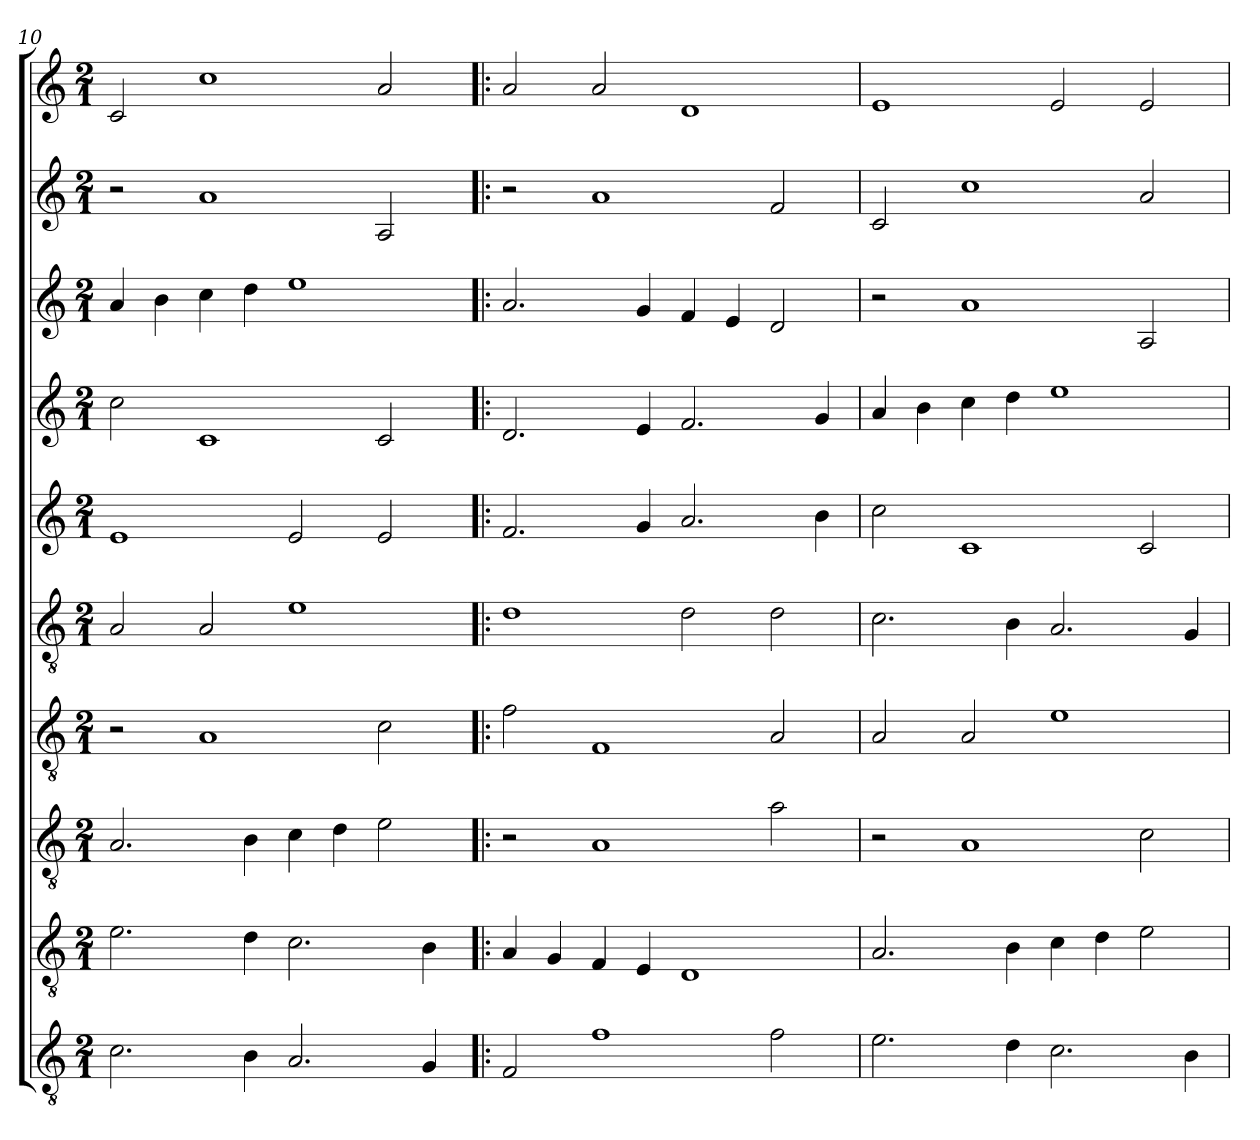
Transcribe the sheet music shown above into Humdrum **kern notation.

**kern	**kern	**kern	**kern	**kern	**kern	**kern	**kern	**kern	**kern
*part10	*part9	*part8	*part7	*part6	*part5	*part4	*part3	*part2	*part1
*staff10	*staff9	*staff8	*staff7	*staff6	*staff5	*staff4	*staff3	*staff2	*staff1
*clefGv2	*clefGv2	*clefGv2	*clefGv2	*clefGv2	*clefG2	*clefG2	*clefG2	*clefG2	*clefG2
*k[]	*k[]	*k[]	*k[]	*k[]	*k[]	*k[]	*k[]	*k[]	*k[]
*a:	*a:	*a:	*a:	*a:	*a:	*a:	*a:	*a:	*a:
*M2/1	*M2/1	*M2/1	*M2/1	*M2/1	*M2/1	*M2/1	*M2/1	*M2/1	*M2/1
=10	=10	=10	=10	=10	=10	=10	=10	=10	=10
2.c	2.e	2.A	2r	2A	1e	2cc	4a	2r	2c
.	.	.	.	.	.	.	4b	.	.
.	.	.	1A	2A	.	1c	4cc	1a	1cc
4B	4d	4B	.	.	.	.	4dd	.	.
2.A	2.c	4c	.	1e	2e	.	1ee	.	.
.	.	4d	.	.	.	.	.	.	.
.	.	2e	2c	.	2e	2c	.	2A	2a
4G	4B	.	.	.	.	.	.	.	.
=!|:	=!|:	=!|:	=!|:	=!|:	=!|:	=!|:	=!|:	=!|:	=!|:
2F	4A	2r	2f	1d	2.f	2.d	2.a	2r	2a
.	4G	.	.	.	.	.	.	.	.
1f	4F	1A	1F	.	.	.	.	1a	2a
.	4E	.	.	.	4g	4e	4g	.	.
.	1D	.	.	2d	2.a	2.f	4f	.	1d
.	.	.	.	.	.	.	4e	.	.
2f	.	2a	2A	2d	.	.	2d	2f	.
.	.	.	.	.	4b	4g	.	.	.
=11	=11	=11	=11	=11	=11	=11	=11	=11	=11
2.e	2.A	2r	2A	2.c	2cc	4a	2r	2c	1e
.	.	.	.	.	.	4b	.	.	.
.	.	1A	2A	.	1c	4cc	1a	1cc	.
4d	4B	.	.	4B	.	4dd	.	.	.
2.c	4c	.	1e	2.A	.	1ee	.	.	2e
.	4d	.	.	.	.	.	.	.	.
.	2e	2c	.	.	2c	.	2A	2a	2e
4B	.	.	.	4G	.	.	.	.	.
=	=	=	=	=	=	=	=	=	=
*-	*-	*-	*-	*-	*-	*-	*-	*-	*-
